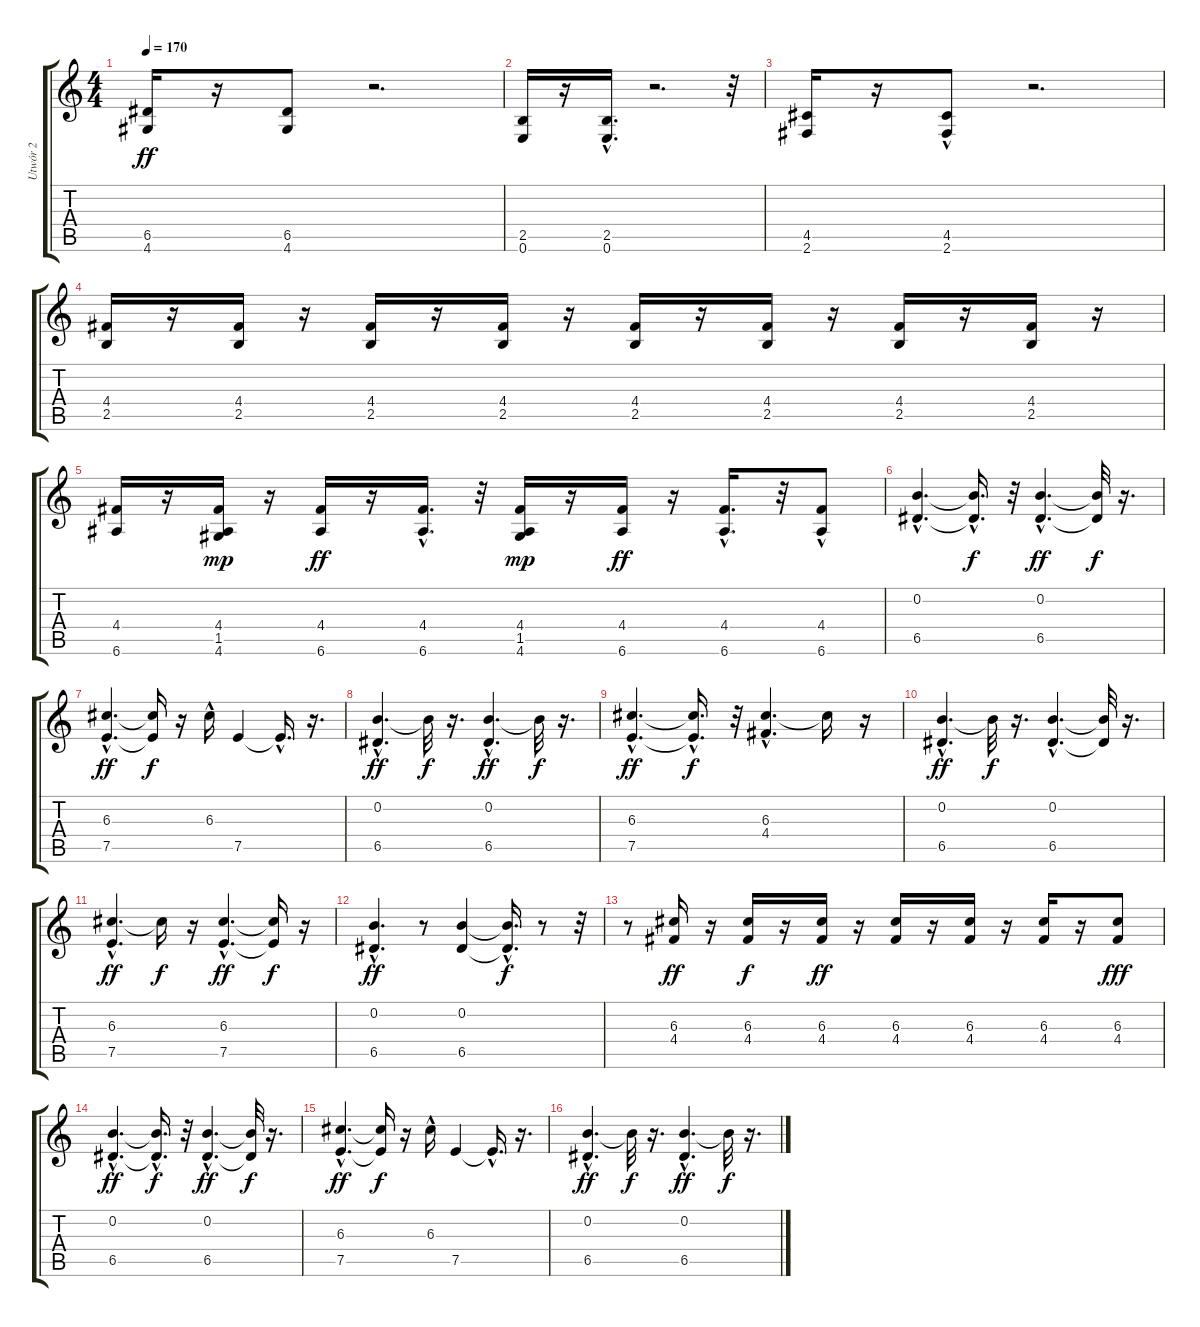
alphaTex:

\track ("Utwór 2" "Utwór 2") {instrument overdrivenguitar}
\staff {score tabs}
\tuning (E4 B3 G3 D3 A2 E2) {hide}
\ts (4 4)
\tempo 170
\clef g2
\ks c
(6.5 4.6).16{dy ff} r.16 (6.5 4.6).8 r.2{d} |
(2.5 0.6).16 r.16 (2.5{hac} 0.6{hac}).16{d} r.2{d} r.32 |
(4.5 2.6).16 r.16 (4.5 2.6{hac}).8 r.2{d} |
(4.4 2.5).16 r.16 (4.4 2.5).16 r.16 (4.4 2.5).16 r.16 (4.4 2.5).16 r.16 (4.4 2.5).16 r.16 (4.4 2.5).16 r.16 (4.4 2.5).16 r.16 (4.4 2.5).16 r.16 |
(4.4 6.6).16 r.16 (4.4 1.5 4.6).16{dy mp} r.16 (4.4 6.6).16{dy ff} r.16 (4.4{hac} 6.6).16{d} r.32 (4.4 1.5 4.6).16{dy mp} r.16 (4.4 6.6).16{dy ff} r.16 (4.4{hac} 6.6).16{d} r.32 (4.4 6.6{hac}).8 |
(0.2{hac} 6.5{hac}).4{d} (0.2{hac t} 6.5{hac t}).16{d dy f} r.32 (0.2{hac} 6.5{hac}).4{d dy ff} (0.2{t} 6.5{t}).32{dy f} r.16{d} |
(6.3{hac} 7.5{hac}).4{d dy ff} (6.3{t} 7.5{t}).16{dy f} r.16 6.3{hac}.16 7.5.4 7.5{hac t}.16{d} r.16{d} |
(0.2{hac} 6.5{hac}).4{d dy ff} 0.2{t}.32{dy f} r.16{d} (0.2{hac} 6.5{hac}).4{d dy ff} 0.2{t}.32{dy f} r.16{d} |
(6.3{hac} 7.5{hac}).4{d dy ff} (6.3{hac t} 7.5{t}).16{d dy f} r.32 (6.3{hac} 4.4{hac}).4{d} 6.3{t}.16 r.16 |
(0.2{hac} 6.5{hac}).4{d dy ff} 0.2{t}.32{dy f} r.16{d} (0.2{hac} 6.5{hac}).4{d} (0.2{t} 6.5{t}).32 r.16{d} |
(6.3{hac} 7.5).4{d dy ff} 6.3{t}.16{dy f} r.16 (6.3{hac} 7.5{hac}).4{d dy ff} (6.3{t} 7.5{t}).16{dy f} r.16 |
(0.2{hac} 6.5).4{d dy ff} r.8 (0.2 6.5).4 (0.2{hac t} 6.5{hac t}).16{d dy f} r.8 r.32 |
r.8 (6.3 4.4).16{dy ff} r.16 (6.3 4.4).16{dy f} r.16 (6.3 4.4).16{dy ff} r.16 (6.3 4.4).16 r.16 (6.3 4.4).16 r.16 (6.3 4.4).16 r.16 (6.3 4.4).8{dy fff} |
(0.2{hac} 6.5{hac}).4{d dy ff} (0.2{hac t} 6.5{hac t}).16{d dy f} r.32 (0.2{hac} 6.5{hac}).4{d dy ff} (0.2{t} 6.5{t}).32{dy f} r.16{d} |
(6.3{hac} 7.5{hac}).4{d dy ff} (6.3{t} 7.5{t}).16{dy f} r.16 6.3{hac}.16 7.5.4 7.5{hac t}.16{d} r.16{d} |
(0.2{hac} 6.5{hac}).4{d dy ff} 0.2{t}.32{dy f} r.16{d} (0.2{hac} 6.5{hac}).4{d dy ff} 0.2{t}.32{dy f} r.16{d}
